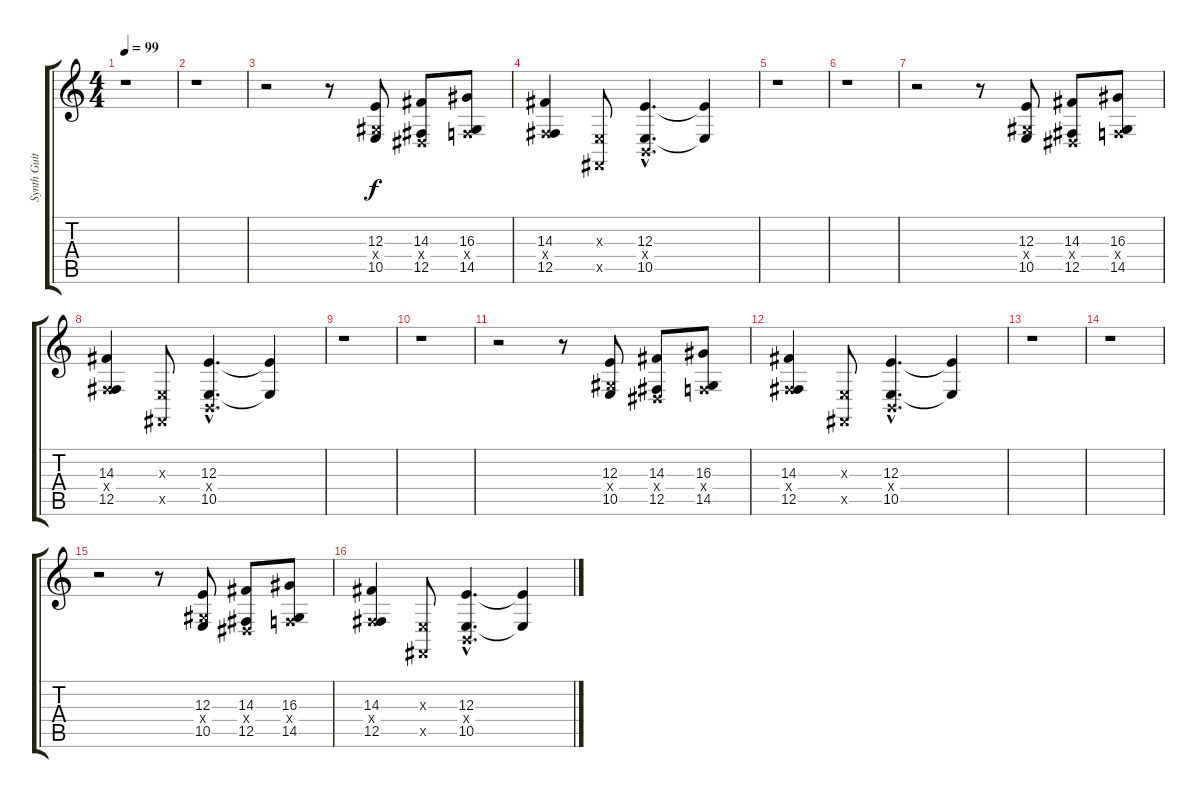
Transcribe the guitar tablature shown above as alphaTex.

\track ("Synth Guitar" "Synth Guit") {instrument pad3polysynth}
\staff {score tabs}
\tuning (Db4 Ab3 E3 B2 Gb2 Db2) {hide}
\ts (4 4)
\tempo 99
\clef g2
\ks c
r.1{dy f instrument pad3polysynth} |
r.1 |
r.2 r.8 (12.3 9.4{x} 10.5).8 (14.3 4.4{x} 12.5).8 (16.3 6.4{x} 14.5).8 |
(14.3 6.4{x} 12.5).4 (0.3{x} 0.5{x}).8 (12.3{hac} 0.4{hac x} 10.5{hac}).4{d} (12.3{t} 10.5{t}).4 |
r.1 |
r.1 |
r.2 r.8 (12.3 9.4{x} 10.5).8 (14.3 4.4{x} 12.5).8 (16.3 6.4{x} 14.5).8 |
(14.3 6.4{x} 12.5).4 (0.3{x} 0.5{x}).8 (12.3{hac} 0.4{hac x} 10.5{hac}).4{d} (12.3{t} 10.5{t}).4 |
r.1 |
r.1 |
r.2 r.8 (12.3 9.4{x} 10.5).8 (14.3 4.4{x} 12.5).8 (16.3 6.4{x} 14.5).8 |
(14.3 6.4{x} 12.5).4 (0.3{x} 0.5{x}).8 (12.3{hac} 0.4{hac x} 10.5{hac}).4{d} (12.3{t} 10.5{t}).4 |
r.1 |
r.1 |
r.2 r.8 (12.3 9.4{x} 10.5).8 (14.3 4.4{x} 12.5).8 (16.3 6.4{x} 14.5).8 |
(14.3 6.4{x} 12.5).4 (0.3{x} 0.5{x}).8 (12.3{hac} 0.4{hac x} 10.5{hac}).4{d} (12.3{t} 10.5{t}).4
